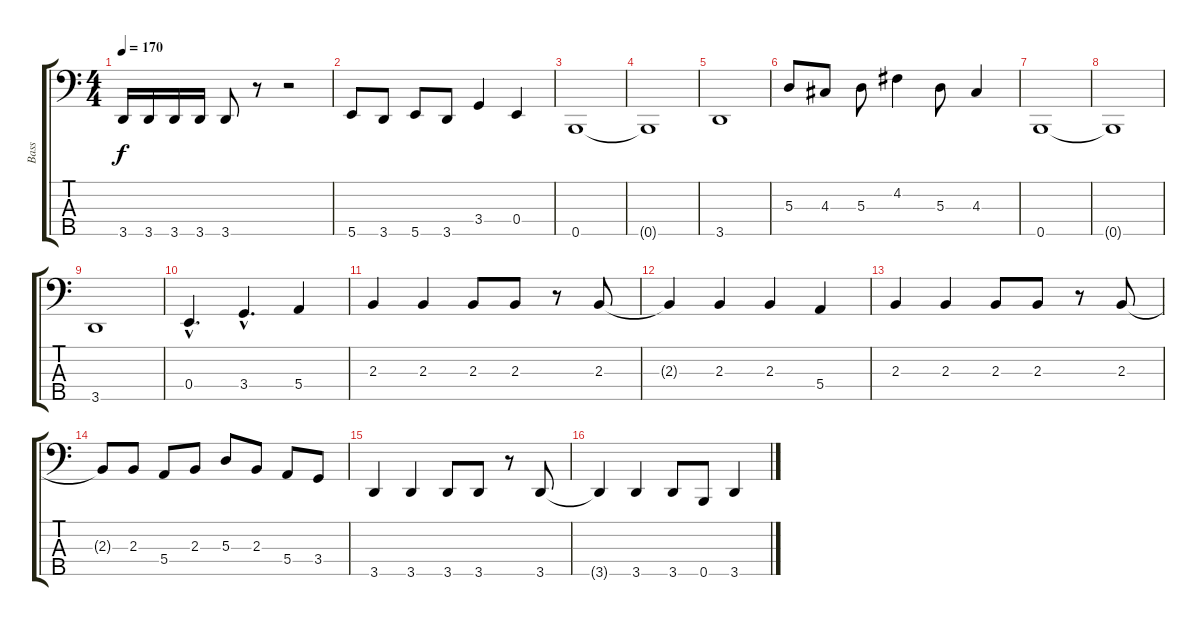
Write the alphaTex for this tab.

\track ("Bass" "Bass") {instrument electricbasspick}
\staff {score tabs}
\tuning (G2 D2 A1 E1 B0) {hide}
\ts (4 4)
\tempo 170
\clef f4
\ks c
3.5.16{dy f} 3.5.16 3.5.16 3.5.16 3.5.8 r.8 r.2 |
5.5.8 3.5.8 5.5.8 3.5.8 3.4.4 0.4.4 |
0.5.1 |
0.5{t}.1 |
3.5.1 |
5.3.8 4.3.8 5.3.8 4.2.4 5.3.8 4.3.4 |
0.5.1 |
0.5{t}.1 |
3.5.1 |
0.4{hac}.4{d} 3.4{hac}.4{d} 5.4.4 |
2.3.4 2.3.4 2.3.8 2.3.8 r.8 2.3.8 |
2.3{t}.4 2.3.4 2.3.4 5.4.4 |
2.3.4 2.3.4 2.3.8 2.3.8 r.8 2.3.8 |
2.3{t}.8 2.3.8 5.4.8 2.3.8 5.3.8 2.3.8 5.4.8 3.4.8 |
3.5.4 3.5.4 3.5.8 3.5.8 r.8 3.5.8 |
3.5{t}.4 3.5.4 3.5.8 0.5.8 3.5.4
